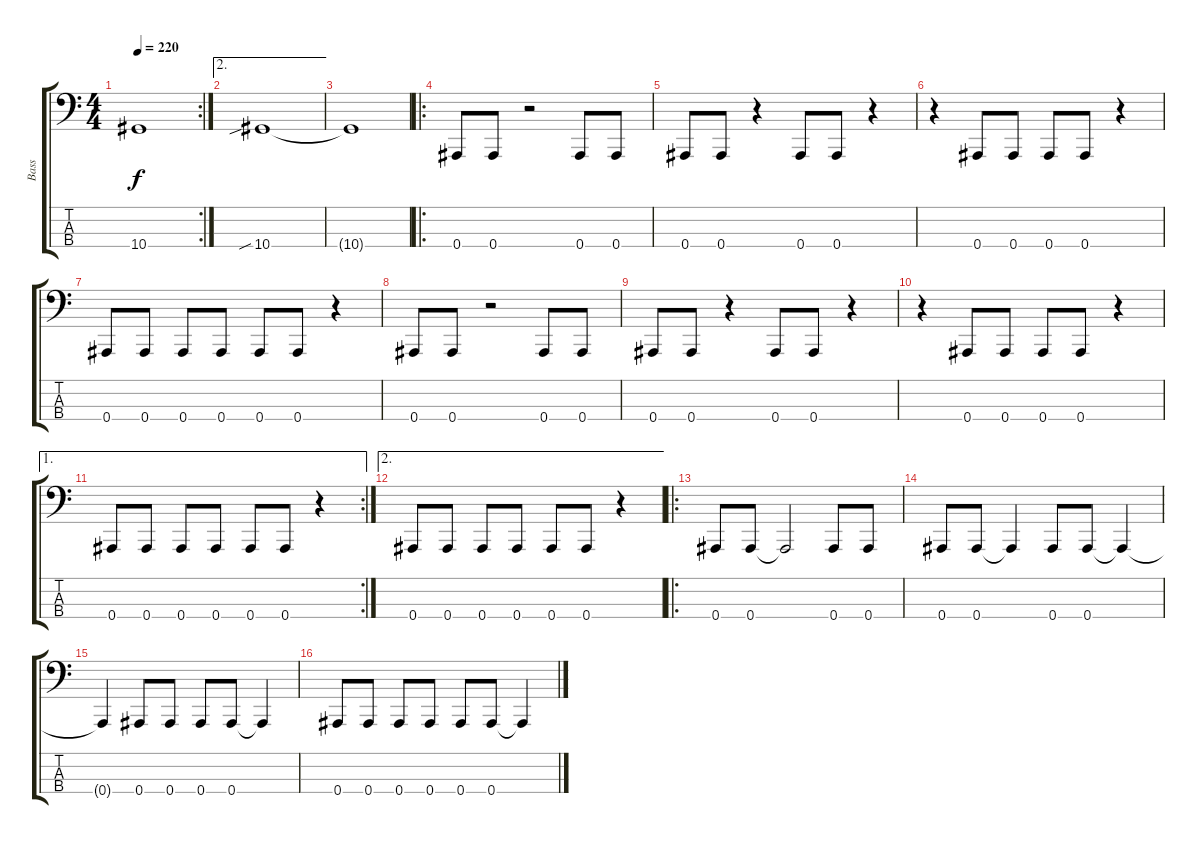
\track ("Bass" "Bass") {instrument electricbasspick}
\staff {score tabs}
\tuning (Eb2 Bb1 F1 Bb0) {hide}
\rc 2
\ts (4 4)
\tempo 220
\clef f4
\ks c
10.4{t}.1{dy f} |
\ae 2
10.4{sib}.1 |
10.4{t}.1 |
\ro
0.4.8 0.4.8 r.2 0.4.8 0.4.8 |
0.4.8 0.4.8 r.4 0.4.8 0.4.8 r.4 |
r.4 0.4.8 0.4.8 0.4.8 0.4.8 r.4 |
0.4.8 0.4.8 0.4.8 0.4.8 0.4.8 0.4.8 r.4 |
0.4.8 0.4.8 r.2 0.4.8 0.4.8 |
0.4.8 0.4.8 r.4 0.4.8 0.4.8 r.4 |
r.4 0.4.8 0.4.8 0.4.8 0.4.8 r.4 |
\ae 1
\rc 2
0.4.8 0.4.8 0.4.8 0.4.8 0.4.8 0.4.8 r.4 |
\ae 2
0.4.8 0.4.8 0.4.8 0.4.8 0.4.8 0.4.8 r.4 |
\ro
0.4.8 0.4.8 0.4{t}.2 0.4.8 0.4.8 |
0.4.8 0.4.8 0.4{t}.4 0.4.8 0.4.8 0.4{t}.4 |
0.4{t}.4 0.4.8 0.4.8 0.4.8 0.4.8 0.4{t}.4 |
0.4.8 0.4.8 0.4.8 0.4.8 0.4.8 0.4.8 0.4{t}.4
